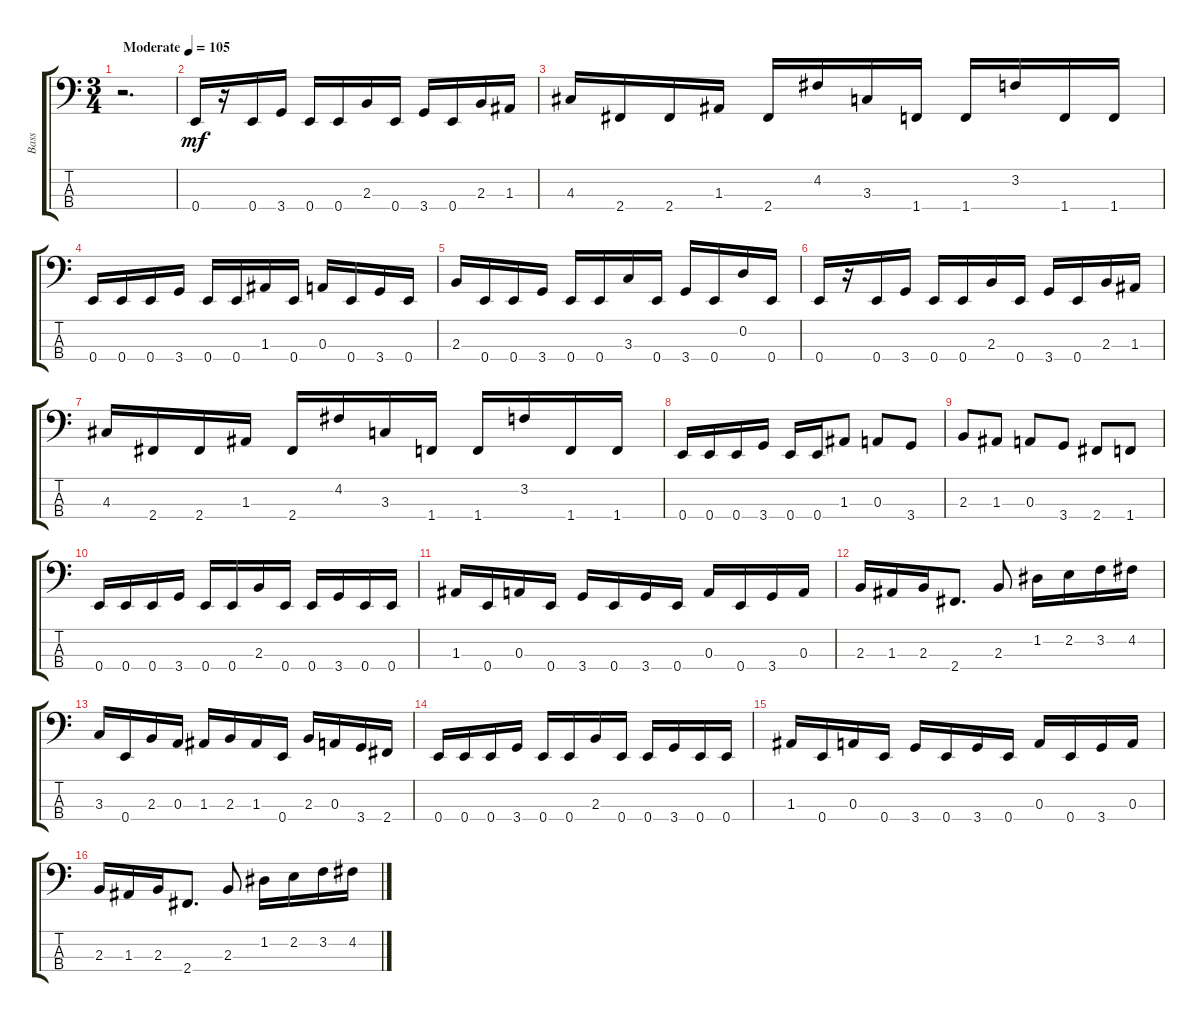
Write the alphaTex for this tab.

\track ("Bass" "Bass") {instrument electricbasspick}
\staff {score tabs}
\tuning (G2 D2 A1 E1) {hide}
\ts (3 4)
\tempo (105 "Moderate")
\clef f4
\ks c
r.2{d dy mf instrument electricbasspick} |
0.4.16 r.16 0.4.16 3.4.16 0.4.16 0.4.16 2.3.16 0.4.16 3.4.16 0.4.16 2.3.16 1.3.16 |
4.3.16 2.4.16 2.4.16 1.3.16 2.4.16 4.2.16 3.3.16 1.4.16 1.4.16 3.2.16 1.4.16 1.4.16 |
0.4.16 0.4.16 0.4.16 3.4.16 0.4.16 0.4.16 1.3.16 0.4.16 0.3.16 0.4.16 3.4.16 0.4.16 |
2.3.16 0.4.16 0.4.16 3.4.16 0.4.16 0.4.16 3.3.16 0.4.16 3.4.16 0.4.16 0.2.16 0.4.16 |
0.4.16 r.16 0.4.16 3.4.16 0.4.16 0.4.16 2.3.16 0.4.16 3.4.16 0.4.16 2.3.16 1.3.16 |
4.3.16 2.4.16 2.4.16 1.3.16 2.4.16 4.2.16 3.3.16 1.4.16 1.4.16 3.2.16 1.4.16 1.4.16 |
0.4.16 0.4.16 0.4.16 3.4.16 0.4.16 0.4.16 1.3.8 0.3.8 3.4.8 |
2.3.8 1.3.8 0.3.8 3.4.8 2.4.8 1.4.8 |
0.4.16 0.4.16 0.4.16 3.4.16 0.4.16 0.4.16 2.3.16 0.4.16 0.4.16 3.4.16 0.4.16 0.4.16 |
1.3.16 0.4.16 0.3.16 0.4.16 3.4.16 0.4.16 3.4.16 0.4.16 0.3.16 0.4.16 3.4.16 0.3.16 |
2.3.16 1.3.16 2.3.16 2.4.8{d} 2.3.8 1.2.16 2.2.16 3.2.16 4.2.16 |
3.3.16 0.4.16 2.3.16 0.3.16 1.3.16 2.3.16 1.3.16 0.4.16 2.3.16 0.3.16 3.4.16 2.4.16 |
0.4.16 0.4.16 0.4.16 3.4.16 0.4.16 0.4.16 2.3.16 0.4.16 0.4.16 3.4.16 0.4.16 0.4.16 |
1.3.16 0.4.16 0.3.16 0.4.16 3.4.16 0.4.16 3.4.16 0.4.16 0.3.16 0.4.16 3.4.16 0.3.16 |
2.3.16 1.3.16 2.3.16 2.4.8{d} 2.3.8 1.2.16 2.2.16 3.2.16 4.2.16
